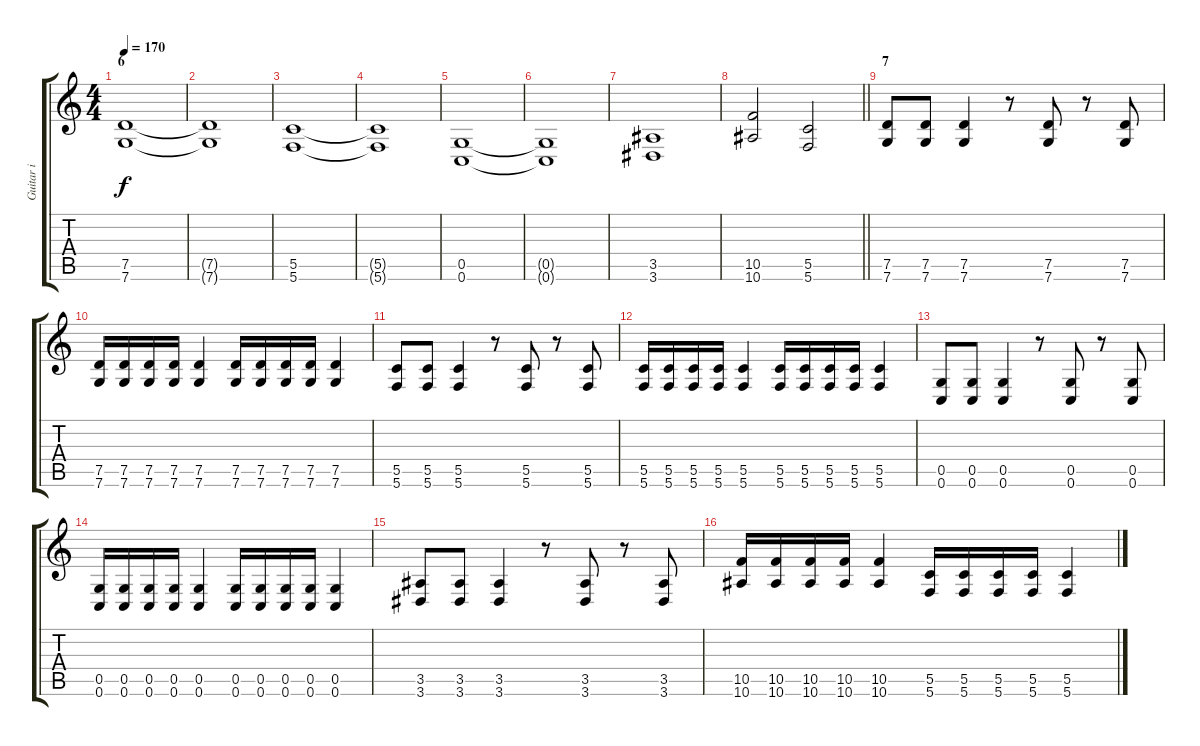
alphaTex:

\track ("Guitar i" "Guitar i") {instrument distortionguitar}
\staff {score tabs}
\tuning (D4 A3 F3 C3 G2 C2) {hide}
\ts (4 4)
\section ("" "6")
\tempo 170
\clef g2
\ks c
(7.5 7.6).1{dy f} |
(7.5{t} 7.6{t}).1 |
(5.5 5.6).1 |
(5.5{t} 5.6{t}).1 |
(0.5 0.6).1 |
(0.5{t} 0.6{t}).1 |
(3.5 3.6).1 |
\barLineRight lightlight
(10.5 10.6).2 (5.5 5.6).2 |
\section ("" "7")
(7.5 7.6).8 (7.5 7.6).8 (7.5 7.6).4 r.8 (7.5 7.6).8 r.8 (7.5 7.6).8 |
(7.5 7.6).16 (7.5 7.6).16 (7.5 7.6).16 (7.5 7.6).16 (7.5 7.6).4 (7.5 7.6).16 (7.5 7.6).16 (7.5 7.6).16 (7.5 7.6).16 (7.5 7.6).4 |
(5.5 5.6).8 (5.5 5.6).8 (5.5 5.6).4 r.8 (5.5 5.6).8 r.8 (5.5 5.6).8 |
(5.5 5.6).16 (5.5 5.6).16 (5.5 5.6).16 (5.5 5.6).16 (5.5 5.6).4 (5.5 5.6).16 (5.5 5.6).16 (5.5 5.6).16 (5.5 5.6).16 (5.5 5.6).4 |
(0.5 0.6).8 (0.5 0.6).8 (0.5 0.6).4 r.8 (0.5 0.6).8 r.8 (0.5 0.6).8 |
(0.5 0.6).16 (0.5 0.6).16 (0.5 0.6).16 (0.5 0.6).16 (0.5 0.6).4 (0.5 0.6).16 (0.5 0.6).16 (0.5 0.6).16 (0.5 0.6).16 (0.5 0.6).4 |
(3.5 3.6).8 (3.5 3.6).8 (3.5 3.6).4 r.8 (3.5 3.6).8 r.8 (3.5 3.6).8 |
(10.5 10.6).16 (10.5 10.6).16 (10.5 10.6).16 (10.5 10.6).16 (10.5 10.6).4 (5.5 5.6).16 (5.5 5.6).16 (5.5 5.6).16 (5.5 5.6).16 (5.5 5.6).4
